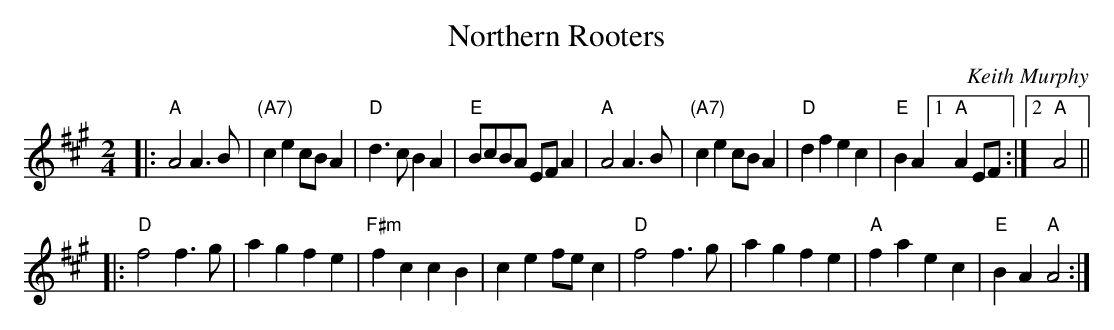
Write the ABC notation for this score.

X:1
T: Northern Rooters
C: Keith Murphy
M: 2/4
L: 1/8
K: A
|: "A"A4 A3B | "(A7)"c2e2 cBA2 | "D"d3c  B2A2 | "E"BcBA EFA2 \
|  "A"A4 A3B | "(A7)"c2e2 cBA2 | "D"d2f2 e2c2 | "E"B2A2 [1 "A"A2EF :|2 "A"A4 ||
|: "D"f4 f3g | a2g2 f2e2 | "F#m"f2c2 c2B2 | c2e2 fec2 \
|  "D"f4 f3g | a2g2 f2e2 | "A"f2a2 e2c2 | "E"B2A2 "A"A4 :|
